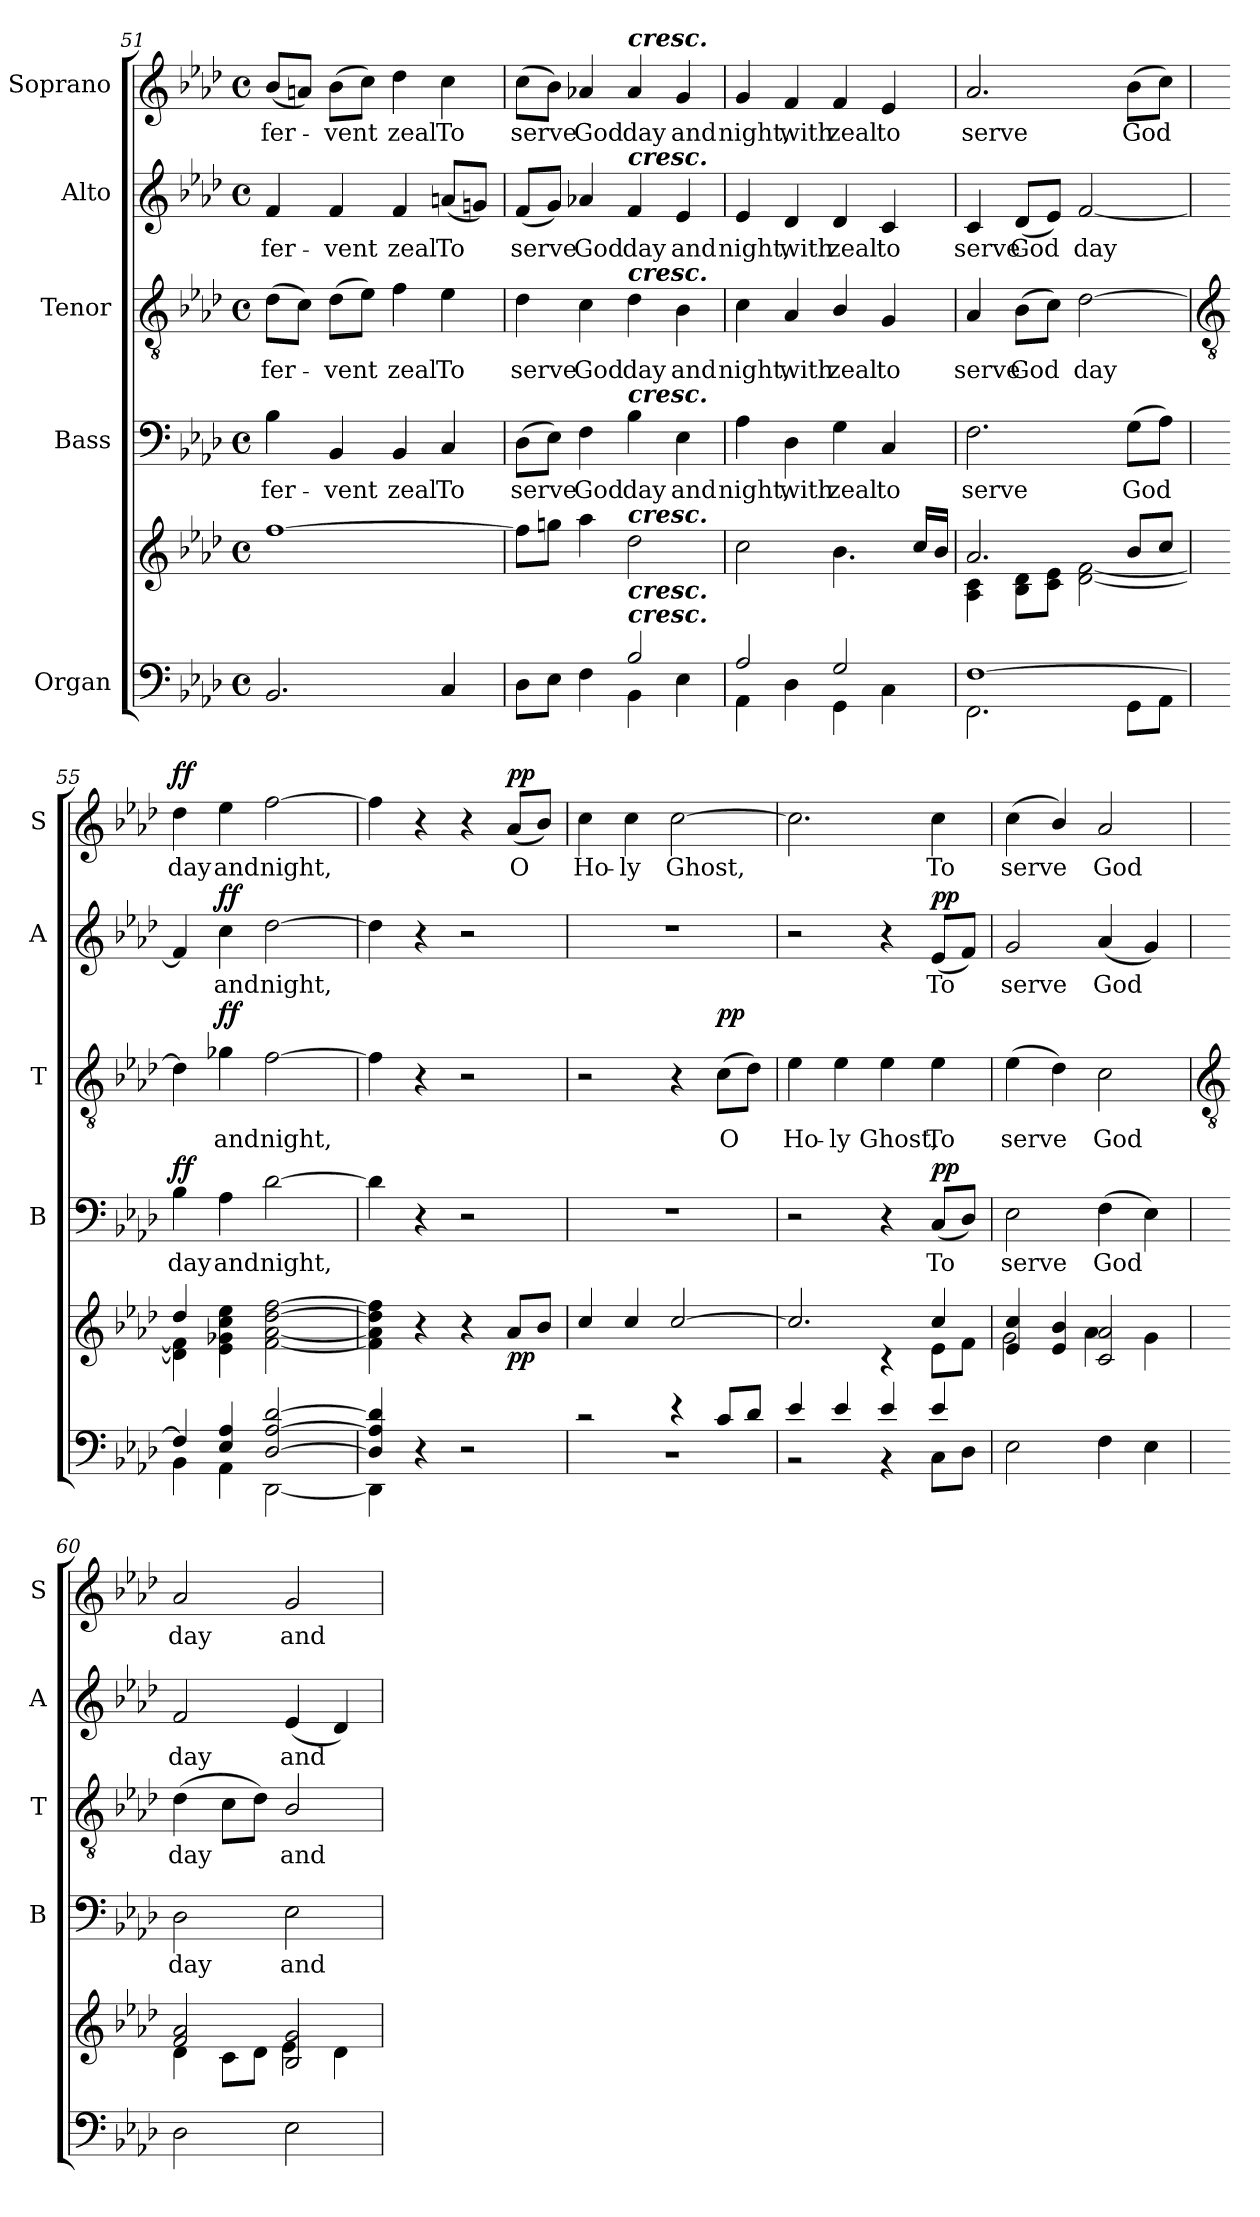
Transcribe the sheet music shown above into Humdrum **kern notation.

**kern	**kern	**dynam	**kern	**text	**dynam	**kern	**text	**dynam	**kern	**text	**dynam	**kern	**text	**dynam
*part5	*part5	*part5	*part4	*part4	*part4	*part3	*part3	*part3	*part2	*part2	*part2	*part1	*part1	*part1
*staff6	*staff5	*staff5/6	*staff4	*staff4	*staff4	*staff3	*staff3	*staff3	*staff2	*staff2	*staff2	*staff1	*staff1	*staff1
*I"Organ	*	*	*I"Bass	*	*	*I"Tenor	*	*	*I"Alto	*	*	*I"Soprano	*	*
*	*	*	*I'B	*	*	*I'T	*	*	*I'A	*	*	*I'S	*	*
!!LO:LB:g=z
*clefF4	*clefG2	*	*clefF4	*	*	*clefGv2	*	*	*clefG2	*	*	*clefG2	*	*
*k[b-e-a-d-]	*k[b-e-a-d-]	*	*k[b-e-a-d-]	*	*	*k[b-e-a-d-]	*	*	*k[b-e-a-d-]	*	*	*k[b-e-a-d-]	*	*
*A-:	*A-:	*	*A-:	*	*	*A-:	*	*	*A-:	*	*	*A-:	*	*
*M4/4	*M4/4	*	*M4/4	*	*	*M4/4	*	*	*M4/4	*	*	*M4/4	*	*
*met(c)	*met(c)	*	*met(c)	*	*	*met(c)	*	*	*met(c)	*	*	*met(c)	*	*
=51	=51	=51	=51	=51	=51	=51	=51	=51	=51	=51	=51	=51	=51	=51
*^	*^	*	*	*	*	*	*	*	*	*	*	*	*	*
*	*	*	*^	*	*	*	*	*	*	*	*	*	*	*	*	*
!	!	!	!	!	!	!	!LO:LY:b	!	!	!LO:LY:b	!	!	!LO:LY:b	!	!	!LO:LY:b	!
1ryy	2.BB-/	[1ff	1ryy	1ryy	.	4B-\	fer-	.	(>8d-\L	fer-	.	4f/	fer-	.	(<8b-/L	fer-	.
.	.	.	.	.	.	.	.	.	8c\J)	.	.	.	.	.	8an/J)	.	.
!	!	!	!	!	!	!	!LO:LY:b	!	!	!LO:LY:b	!	!	!LO:LY:b	!	!	!LO:LY:b	!
.	.	.	.	.	.	4BB-/	-vent	.	(>8d-\L	vent	.	4f/	-vent	.	(>8b-\L	vent	.
.	.	.	.	.	.	.	.	.	8e-\J)	.	.	.	.	.	8cc\J)	.	.
!	!	!	!	!	!	!	!LO:LY:b	!	!	!LO:LY:b	!	!	!LO:LY:b	!	!	!LO:LY:b	!
.	.	.	.	.	.	4BB-/	zeal	.	4f\	zeal	.	4f/	zeal	.	4dd-\	zeal	.
!	!	!	!	!	!	!	!LO:LY:b	!	!	!LO:LY:b	!	!	!LO:LY:b	!	!	!LO:LY:b	!
.	4C/	.	.	.	.	4C/	To	.	4e-\	To	.	(<8an/L	To	.	4cc\	To	.
.	.	.	.	.	.	.	.	.	.	.	.	8gn/J)	.	.	.	.	.
=52	=52	=52	=52	=52	=52	=52	=52	=52	=52	=52	=52	=52	=52	=52	=52	=52	=52
!	!	!	!	!	!	!	!LO:LY:b	!	!	!LO:LY:b	!	!	!LO:LY:b	!	!	!LO:LY:b	!
2ryy	8D-\L	8ff\L]	4ryy	1ryy	.	(>8D-\L	serve	.	4d-\	serve	.	(<8f/L	serve	.	(>8cc\L	serve	.
.	8E-\J	8ggn\J	.	.	.	8E-\J)	.	.	.	.	.	8g/J)	.	.	8b-\J)	.	.
!	!	!	!	!	!	!	!LO:LY:b	!	!	!LO:LY:b	!	!	!LO:LY:b	!	!	!LO:LY:b	!
.	4F\	4aa-\	4ryy	.	.	4F\	God	.	4c\	God	.	4a-X/	God	.	4a-X/	God	.
!	!	!	!	!	!	!	!	!	!	!	!	!	!	!	!LO:TX:a:Bi:t=cresc.	!	!
!	!	!	!	!	!	!	!	!	!	!	!	!LO:TX:a:Bi:t=cresc.	!	!	!	!	!
!	!	!	!	!	!	!	!	!	!LO:TX:a:Bi:t=cresc.	!	!	!	!	!	!	!	!
!	!	!	!	!	!	!LO:TX:a:Bi:t=cresc.	!	!	!	!	!	!	!	!	!	!	!
!	!	!LO:TX:a:Bi:t=cresc.	!	!	!	!	!	!	!	!	!	!	!	!	!	!	!
!LO:TX:a:Bi:t=cresc.	!	!	!	!	!	!	!	!	!	!	!	!	!	!	!	!	!
!LO:TX:a:Bi:t=cresc.	!	!	!	!	!	!	!	!	!	!	!	!	!	!	!	!	!
!	!	!	!	!	!	!	!LO:LY:b	!	!	!LO:LY:b	!	!	!LO:LY:b	!	!	!LO:LY:b	!
2B-/	4BB-\	2dd-\	4ryy	.	.	4B-\	day	.	4d-\	day	.	4f/	day	.	4a-/	day	.
!	!	!	!	!	!	!	!LO:LY:b	!	!	!LO:LY:b	!	!	!LO:LY:b	!	!	!LO:LY:b	!
.	4E-\	.	4ryy	.	.	4E-\	and	.	4B-\	and	.	4e-/	and	.	4g/	and	.
=53	=53	=53	=53	=53	=53	=53	=53	=53	=53	=53	=53	=53	=53	=53	=53	=53	=53
!	!	!	!	!	!	!	!LO:LY:b	!	!	!LO:LY:b	!	!	!LO:LY:b	!	!	!LO:LY:b	!
2A-/	4AA-\	2cc\	4ryy	1ryy	.	4A-\	night,	.	4c\	night,	.	4e-/	night,	.	4g/	night,	.
!	!	!	!	!	!	!	!LO:LY:b	!	!	!LO:LY:b	!	!	!LO:LY:b	!	!	!LO:LY:b	!
.	4D-\	.	4ryy	.	.	4D-\	with	.	4A-/	with	.	4d-/	with	.	4f/	with	.
!	!	!	!	!	!	!	!LO:LY:b	!	!	!LO:LY:b	!	!	!LO:LY:b	!	!	!LO:LY:b	!
2G/	4GG\	4.b-\	4ryy	.	.	4G\	zeal	.	4B-/	zeal	.	4d-/	zeal	.	4f/	zeal	.
!	!	!	!	!	!	!	!LO:LY:b	!	!	!LO:LY:b	!	!	!LO:LY:b	!	!	!LO:LY:b	!
.	4C\	.	4ryy	.	.	4C/	to	.	4G/	to	.	4c/	to	.	4e-/	to	.
.	.	16cc/LL	.	.	.	.	.	.	.	.	.	.	.	.	.	.	.
.	.	16b-/JJ	.	.	.	.	.	.	.	.	.	.	.	.	.	.	.
=54	=54	=54	=54	=54	=54	=54	=54	=54	=54	=54	=54	=54	=54	=54	=54	=54	=54
!	!	!	!	!	!	!	!LO:LY:b	!	!	!LO:LY:b	!	!	!LO:LY:b	!	!	!LO:LY:b	!
[1F	2.FF\	2.a-/	4A-\ 4c\	1ryy	.	2.F\	serve	.	4A-/	serve	.	4c/	serve	.	2.a-/	serve	.
!	!	!	!	!	!	!	!	!	!	!LO:LY:b	!	!	!LO:LY:b	!	!	!	!
.	.	.	8B-\ 8d-\L	.	.	.	.	.	(>8B-\L	God	.	(<8d-/L	God	.	.	.	.
.	.	.	8c\ 8e-\J	.	.	.	.	.	8c\J)	.	.	8e-/J)	.	.	.	.	.
!	!	!	!	!	!	!	!	!	!	!LO:LY:b	!	!	!LO:LY:b	!	!	!	!
.	.	.	[2d-\ [2f\	.	.	.	.	.	[2d-\	day	.	[2f/	day	.	.	.	.
!	!	!	!	!	!	!	!LO:LY:b	!	!	!	!	!	!	!	!	!LO:LY:b	!
.	8GG\L	8b-/L	.	.	.	(>8G\L	God	.	.	.	.	.	.	.	(>8b-\L	God	.
.	8AA-\J	8cc/J	.	.	.	8A-\J)	.	.	.	.	.	.	.	.	8cc\J)	.	.
*	*	*v	*v	*v	*	*	*	*	*	*	*	*	*	*	*	*	*
!!LO:LB:g=z
=55	=55	=55	=55	=55	=55	=55	=55	=55	=55	=55	=55	=55	=55	=55	=55
*	*	*	*	*	*	*	*clefGv2	*	*	*	*	*	*	*	*
*	*	*^	*	*	*	*	*	*	*	*	*	*	*	*	*
!	!	!	!	!	!	!LO:LY:b	!LO:DY:b	!	!	!	!	!	!	!	!LO:LY:b	!LO:DY:b
4F/]	4BB-\	4dd-/	4d-\] 4f\]	.	4B-\	day	ff	4d-\]	.	.	4f/]	.	.	4dd-\	day	ff
!	!	!	!	!	!	!LO:LY:b	!	!	!LO:LY:b	!LO:DY:b	!	!LO:LY:b	!LO:DY:b	!	!LO:LY:b	!
4E-/ 4A-/	4AA-\	4e-\ 4g-X\ 4cc\ 4ee-\	4ryy	.	4A-\	and	.	4g-X\	and	ff	4cc\	and	ff	4ee-\	and	.
!	!	!	!	!	!	!LO:LY:b	!	!	!LO:LY:b	!	!	!LO:LY:b	!	!	!LO:LY:b	!
[2D-/ [2A-/ [2d-/	[2DD-\	[2f\ [2a-\ [2dd-\ [2ff\	4ryy	.	[2d-\	night,	.	[2f\	night,	.	[2dd-\	night,	.	[2ff\	night,	.
.	.	.	4ryy	.	.	.	.	.	.	.	.	.	.	.	.	.
=56	=56	=56	=56	=56	=56	=56	=56	=56	=56	=56	=56	=56	=56	=56	=56	=56
4D-/] 4A-/] 4d-/]	4DD-\]	4f\] 4a-\] 4dd-\] 4ff\]	4ryy	.	4d-\]	.	.	4f\]	.	.	4dd-\]	.	.	4ff\]	.	.
4r	2.ryy	4r	4ryy	.	4r	.	.	4r	.	.	4r	.	.	4r	.	.
2r	.	4r	4ryy	.	2r	.	.	2r	.	.	2r	.	.	4r	.	.
!	!	!	!	!LO:DY:b	!	!	!	!	!	!	!	!	!	!	!LO:LY:b	!LO:DY:b
.	.	8a-/L	4ryy	pp	.	.	.	.	.	.	.	.	.	(<8a-/L	O	pp
.	.	8b-/J	.	.	.	.	.	.	.	.	.	.	.	8b-/J)	.	.
=57	=57	=57	=57	=57	=57	=57	=57	=57	=57	=57	=57	=57	=57	=57	=57	=57
!	!	!	!	!	!	!	!	!	!	!	!	!	!	!	!LO:LY:b	!
2r	1r	4cc/	1ryy	.	1r	.	.	2r	.	.	1r	.	.	4cc\	Ho-	.
!	!	!	!	!	!	!	!	!	!	!	!	!	!	!	!LO:LY:b	!
.	.	4cc/	.	.	.	.	.	.	.	.	.	.	.	4cc\	-ly	.
!	!	!	!	!	!	!	!	!	!	!	!	!	!	!	!LO:LY:b	!
4r	.	[2cc/	.	.	.	.	.	4r	.	.	.	.	.	[2cc\	Ghost,	.
!	!	!	!	!	!	!	!	!	!LO:LY:b	!LO:DY:b	!	!	!	!	!	!
8c/L	.	.	.	.	.	.	.	(>8c\L	O	pp	.	.	.	.	.	.
8d-/J	.	.	.	.	.	.	.	8d-\J)	.	.	.	.	.	.	.	.
=58	=58	=58	=58	=58	=58	=58	=58	=58	=58	=58	=58	=58	=58	=58	=58	=58
!	!	!	!	!	!	!	!	!	!LO:LY:b	!	!	!	!	!	!	!
4e-/	2r	2.cc/]	2ryy	.	2r	.	.	4e-\	Ho-	.	2r	.	.	2.cc\]	.	.
!	!	!	!	!	!	!	!	!	!LO:LY:b	!	!	!	!	!	!	!
4e-/	.	.	.	.	.	.	.	4e-\	-ly	.	.	.	.	.	.	.
!	!	!	!	!	!	!	!	!	!LO:LY:b	!	!	!	!	!	!	!
4e-/	4r	.	4r	.	4r	.	.	4e-\	Ghost,	.	4r	.	.	.	.	.
!	!	!	!	!	!	!LO:LY:b	!LO:DY:b	!	!LO:LY:b	!	!	!LO:LY:b	!LO:DY:b	!	!LO:LY:b	!
4e-/	8C\L	4cc/	8e-\L	.	(<8C/L	To	pp	4e-\	To	.	(<8e-/L	To	pp	4cc\	To	.
.	8D-\J	.	8f\J	.	8D-/J)	.	.	.	.	.	8f/J)	.	.	.	.	.
=59	=59	=59	=59	=59	=59	=59	=59	=59	=59	=59	=59	=59	=59	=59	=59	=59
!	!	!	!	!	!	!LO:LY:b	!	!	!LO:LY:b	!	!	!LO:LY:b	!	!	!LO:LY:b	!
2E-\	4ryy	4e-/ 4cc/	2g\	.	2E-\	serve	.	(>4e-\	serve	.	2g/	serve	.	(<4cc\	serve	.
.	4ryy	4e-/ 4b-/	.	.	.	.	.	4d-\)	.	.	.	.	.	4b-/)	.	.
!	!	!	!	!	!	!LO:LY:b	!	!	!LO:LY:b	!	!	!LO:LY:b	!	!	!LO:LY:b	!
4F\	4ryy	2c/ 2a-/	4a-\	.	(>4F\	God	.	2c\	God	.	(<4a-/	God	.	2a-/	God	.
4E-\	4ryy	.	4g\	.	4E-\)	.	.	.	.	.	4g/)	.	.	.	.	.
*v	*v	*	*	*	*	*	*	*	*	*	*	*	*	*	*	*
*	*v	*v	*	*	*	*	*	*	*	*	*	*	*	*	*
!!LO:LB:g=z
=60	=60	=60	=60	=60	=60	=60	=60	=60	=60	=60	=60	=60	=60	=60
*	*	*	*	*	*	*clefGv2	*	*	*	*	*	*	*	*
*^	*^	*	*	*	*	*	*	*	*	*	*	*	*	*
*	*	*	*^	*	*	*	*	*	*	*	*	*	*	*	*	*
!	!	!	!	!	!	!	!LO:LY:b	!	!	!LO:LY:b	!	!	!LO:LY:b	!	!	!LO:LY:b	!
*v	*v	*	*	*	*	*	*	*	*	*	*	*	*	*	*	*	*
2D-\	2f/ 2a-/	4d-\	4ryy	.	2D-\	day	.	(>4d-\	day	.	2f/	day	.	2a-/	day	.
.	.	8c\L	4ryy	.	.	.	.	8c\L	.	.	.	.	.	.	.	.
.	.	8d-\J	.	.	.	.	.	8d-\J)	.	.	.	.	.	.	.	.
!	!	!	!	!	!	!LO:LY:b	!	!	!LO:LY:b	!	!	!LO:LY:b	!	!	!LO:LY:b	!
2E-\	2B-/ 2g/	4e-\	4ryy	.	2E-\	and	.	2B-/	and	.	(<4e-/	and	.	2g/	and	.
.	.	4d-\	4ryy	.	.	.	.	.	.	.	4d-/)	.	.	.	.	.
*	*v	*v	*v	*	*	*	*	*	*	*	*	*	*	*	*	*
=	=	=	=	=	=	=	=	=	=	=	=	=	=	=
*-	*-	*-	*-	*-	*-	*-	*-	*-	*-	*-	*-	*-	*-	*-
